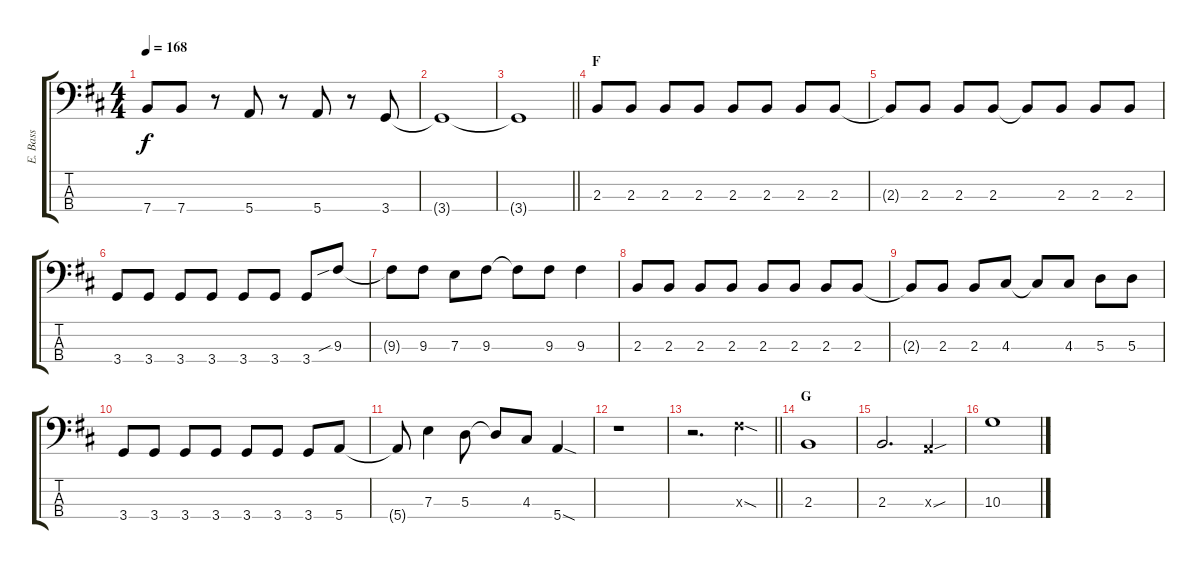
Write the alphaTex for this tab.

\track ("E. Bass" "E. Bass") {instrument electricbasspick}
\staff {score tabs}
\tuning (G2 D2 A1 E1) {hide}
\ts (4 4)
\tempo 168
\clef f4
\ks d
7.4.8{dy f} 7.4.8 r.8 5.4.8 r.8 5.4.8 r.8 3.4.8 |
3.4{t}.1 |
\barLineRight lightlight
3.4{t}.1 |
\section ("" "F")
2.3.8 2.3.8 2.3.8 2.3.8 2.3.8 2.3.8 2.3.8 2.3.8 |
2.3{t}.8 2.3.8 2.3.8 2.3.8 2.3{t}.8 2.3.8 2.3.8 2.3.8 |
3.4.8 3.4.8 3.4.8 3.4.8 3.4.8 3.4.8 3.4.8 9.3{sib}.8 |
9.3{t}.8 9.3.8 7.3.8 9.3.8 9.3{t}.8 9.3.8 9.3.4 |
2.3.8 2.3.8 2.3.8 2.3.8 2.3.8 2.3.8 2.3.8 2.3.8 |
2.3{t}.8 2.3.8 2.3.8 4.3.8 4.3{t}.8 4.3.8 5.3.8 5.3.8 |
3.4.8 3.4.8 3.4.8 3.4.8 3.4.8 3.4.8 3.4.8 5.4.8 |
5.4{t}.8 7.3.4 5.3.8 5.3{t}.8 4.3.8 5.4{sod}.4 |
r.1 |
\barLineRight lightlight
r.2{d} 9.3{sod x}.4 |
\section ("" "G")
2.3.1 |
2.3.2{d} 0.3{sou x}.4 |
10.3.1
